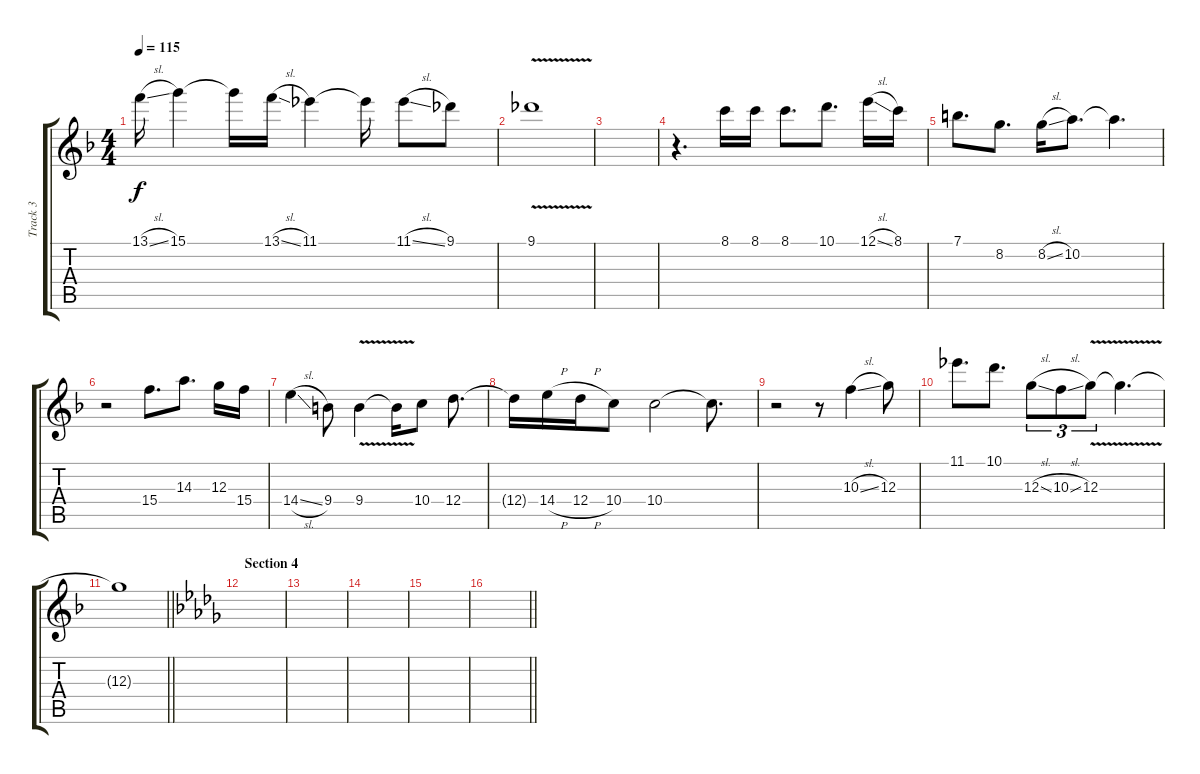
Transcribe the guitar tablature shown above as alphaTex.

\track ("Track 3" "Track 3") {instrument acousticguitarsteel}
\staff {score tabs}
\tuning (E4 B3 G3 D3 A2 E2) {hide}
\ts (4 4)
\tempo 115
\clef g2
\ks f
13.1{sl}.16{dy f} 15.1.4 15.1{t}.16 13.1{sl}.16 11.1.4 11.1{t}.16 11.1{sl}.8 9.1.8 |
9.1{v}.1 |
|
r.4{d} 8.1.16 8.1.16 8.1.8{d} 10.1.8{d} 12.1{sl}.16 8.1.16 |
7.1.8{d} 8.2.8{d} 8.2{sl}.16 10.2.8{d} 10.2{t}.4{d} |
r.2 15.4.8{d} 14.3.8{d} 12.3.16 15.4.16 |
14.4{sl}.4 9.4.8 9.4{v}.4 9.4{t}.16 10.4.8 12.4.8{d} |
12.4{t}.16 14.4{h}.16 12.4{h}.16 10.4.8 10.4.2 10.4{t}.8{d} |
r.2 r.8 10.3{sl}.4 12.3.8 |
11.1.8{d} 10.1.8{d} 12.3{sl}.8{tu (3 2)} 10.3{sl}.8{tu (3 2)} 12.3{v}.8{tu (3 2)} 12.3{t}.4{d} |
\barLineRight lightlight
12.3{t}.1 |
\section ("" "Section 4")
\ks db
|
|
|
|
\barLineRight lightlight
